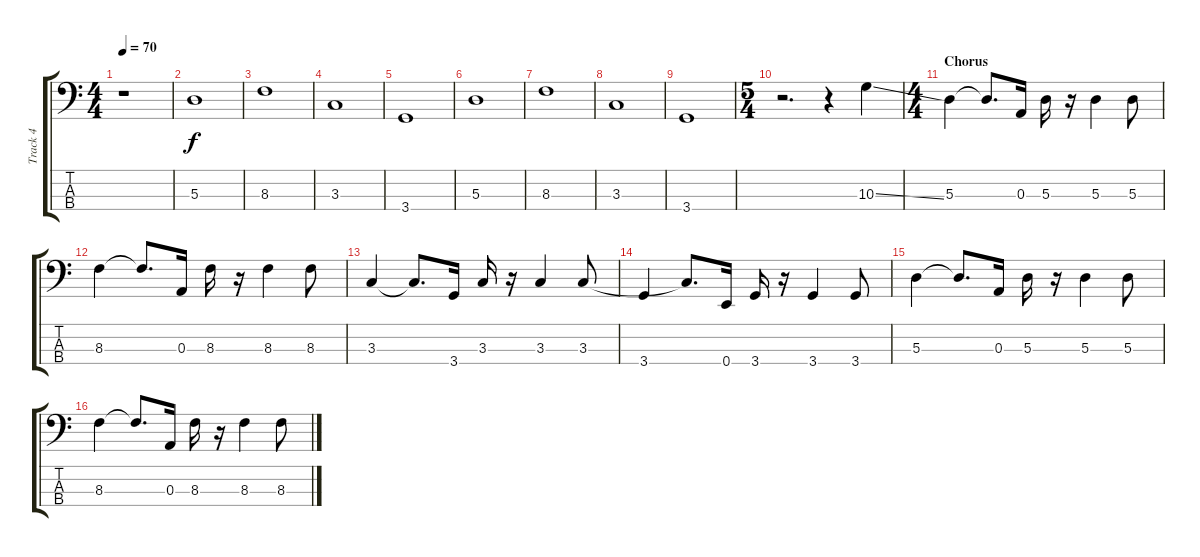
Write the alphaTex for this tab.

\track ("Track 4" "Track 4") {instrument electricguitarjazz}
\staff {score tabs}
\tuning (G2 D2 A1 E1) {hide}
\ts (4 4)
\tempo 70
\clef f4
\ks c
r.1{dy f} |
5.3.1 |
8.3.1 |
3.3.1 |
3.4.1 |
5.3.1 |
8.3.1 |
3.3.1 |
3.4.1 |
\ts (5 4)
r.2{d} r.4 10.3{ss}.4 |
\ts (4 4)
\section ("" "Chorus")
5.3.4 5.3{t}.8{d} 0.3.16 5.3.16 r.16 5.3.4 5.3.8 |
8.3.4 8.3{t}.8{d} 0.3.16 8.3.16 r.16 8.3.4 8.3.8 |
3.3.4 3.3{t}.8{d} 3.4.16 3.3.16 r.16 3.3.4 3.3.8 |
3.4.4 3.3{t}.8{d} 0.4.16 3.4.16 r.16 3.4.4 3.4.8 |
5.3.4 5.3{t}.8{d} 0.3.16 5.3.16 r.16 5.3.4 5.3.8 |
8.3.4 8.3{t}.8{d} 0.3.16 8.3.16 r.16 8.3.4 8.3.8
